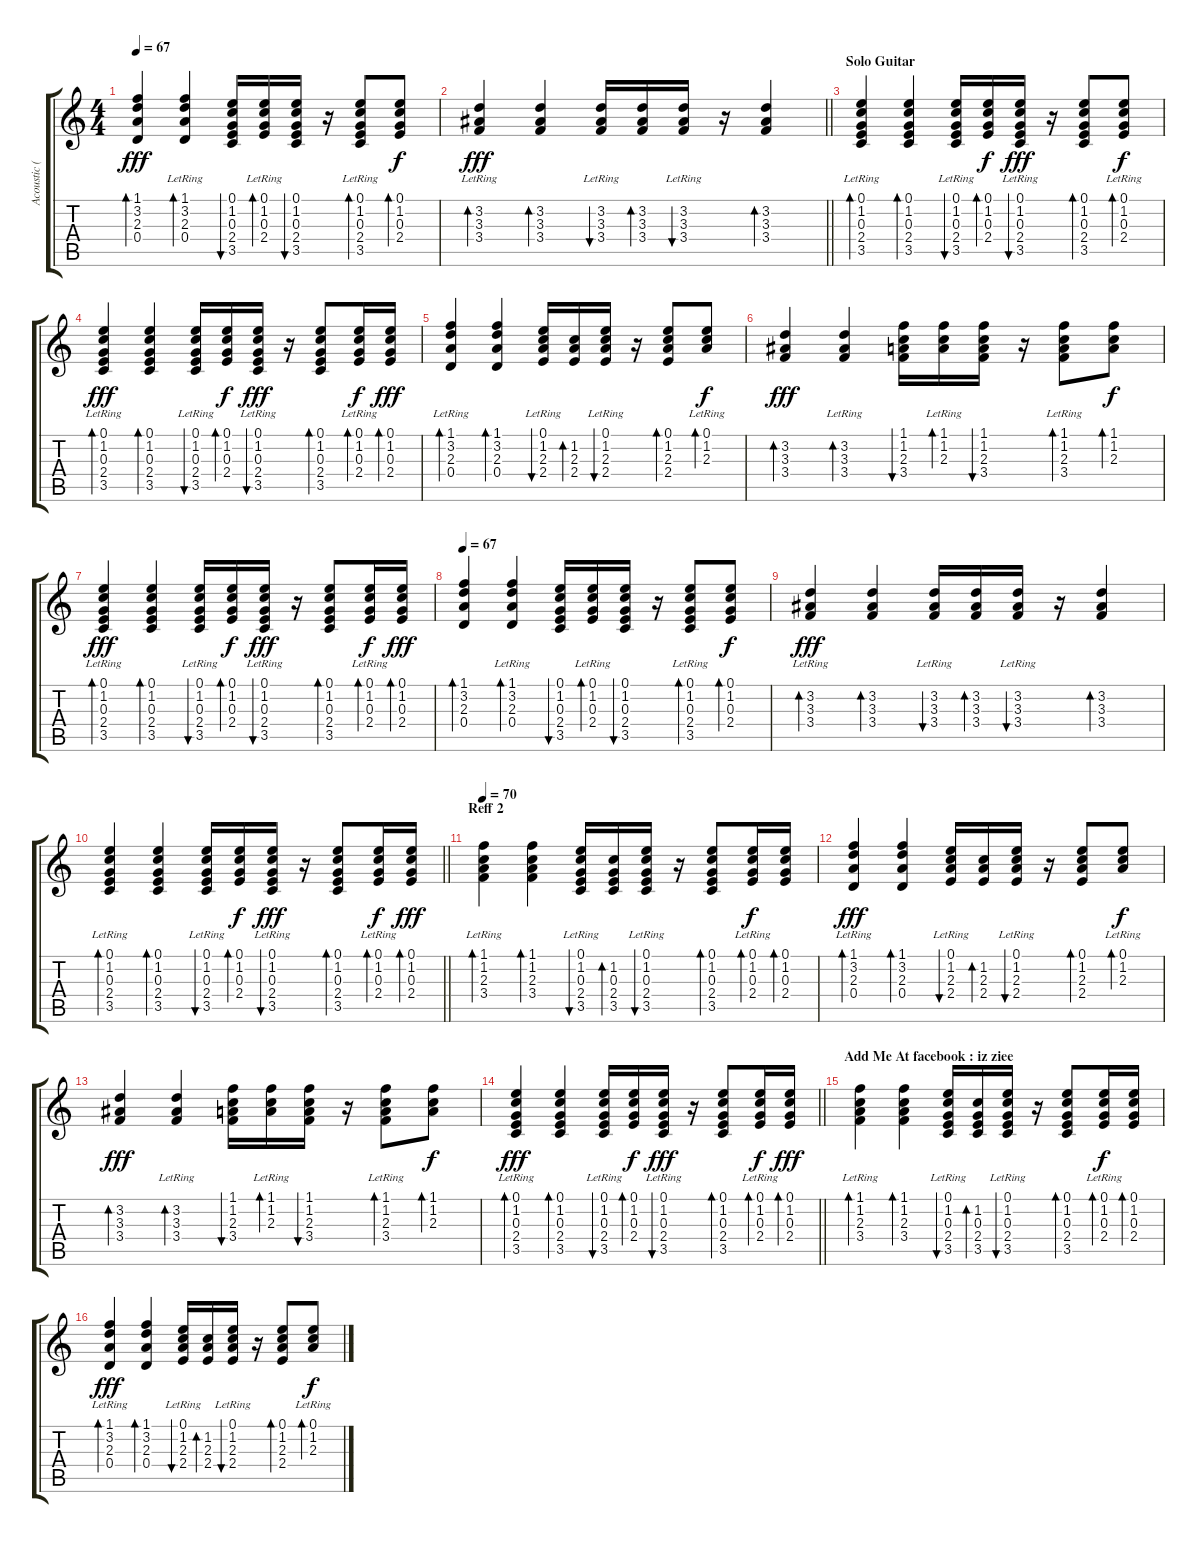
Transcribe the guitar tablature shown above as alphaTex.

\track ("Acoustic (Gabby)" "Acoustic (") {instrument acousticguitarsteel}
\staff {score tabs}
\tuning (E4 B3 G3 D3 A2 E2) {hide}
\ts (4 4)
\tempo 67
\clef g2
\ks c
(1.1 3.2 2.3 0.4).4{bd 30 dy fff} (1.1 3.2 2.3 0.4{lr}).4{bd 30} (0.1 1.2 0.3 2.4 3.5).16{bu 30} (0.1 1.2 0.3 2.4{lr}).16{bd 30} (0.1 1.2 0.3 2.4 3.5).16{bu 30} r.16 (0.1 1.2 0.3 2.4{lr} 3.5).8{bd 30} (0.1 1.2 0.3 2.4).8{bd 30 dy f} |
\barLineRight lightlight
(3.2 3.3 3.4{lr}).4{bd 30 dy fff} (3.2 3.3 3.4).4{bd 30} (3.2 3.3 3.4{lr}).16{bu 30} (3.2 3.3 3.4).16{bd 30} (3.2 3.3 3.4{lr}).16{bu 30} r.16 (3.2 3.3 3.4).4{bd 30} |
\section ("" "Solo Guitar")
(0.1 1.2 0.3 2.4{lr} 3.5).4{bd 30} (0.1 1.2 0.3 2.4 3.5).4{bd 30} (0.1 1.2 0.3 2.4{lr} 3.5).16{bu 30} (0.1 1.2 0.3 2.4).16{bd 30 dy f} (0.1 1.2 0.3 2.4{lr} 3.5).16{bu 30 dy fff} r.16 (0.1 1.2 0.3 2.4 3.5).8{bd 30} (0.1 1.2 0.3 2.4{lr}).8{bd 30 dy f} |
(0.1 1.2 0.3 2.4{lr} 3.5).4{bd 30 dy fff} (0.1 1.2 0.3 2.4 3.5).4{bd 30} (0.1 1.2 0.3 2.4{lr} 3.5).16{bu 30} (0.1 1.2 0.3 2.4).16{bd 30 dy f} (0.1 1.2 0.3 2.4{lr} 3.5).16{bu 30 dy fff} r.16 (0.1 1.2 0.3 2.4 3.5).8{bd 30} (0.1 1.2 0.3 2.4{lr}).16{bd 30 dy f} (0.1 1.2 0.3 2.4).16{bd 30 dy fff} |
(1.1 3.2 2.3{lr} 0.4).4{bd 30} (1.1 3.2 2.3 0.4).4{bd 30} (0.1 1.2 2.3{lr} 2.4).16{bu 30} (1.2 2.3 2.4).16{bd 30} (0.1 1.2 2.3{lr} 2.4).16{bu 30} r.16 (0.1 1.2 2.3 2.4).8{bd 30} (0.1 1.2 2.3{lr}).8{bd 30 dy f} |
(3.2 3.3 3.4).4{bd 30 dy fff} (3.2 3.3{lr} 3.4).4{bd 30} (1.1 1.2 2.3 3.4).16{bu 30} (1.1 1.2 2.3{lr}).16{bd 30} (1.1 1.2 2.3 3.4).16{bu 30} r.16 (1.1 1.2 2.3{lr} 3.4).8{bd 30} (1.1 1.2 2.3).8{bd 30 dy f} |
(0.1 1.2 0.3 2.4{lr} 3.5).4{bd 30 dy fff} (0.1 1.2 0.3 2.4 3.5).4{bd 30} (0.1 1.2 0.3 2.4{lr} 3.5).16{bu 30} (0.1 1.2 0.3 2.4).16{bd 30 dy f} (0.1 1.2 0.3 2.4{lr} 3.5).16{bu 30 dy fff} r.16 (0.1 1.2 0.3 2.4 3.5).8{bd 30} (0.1 1.2 0.3 2.4{lr}).16{bd 30 dy f} (0.1 1.2 0.3 2.4).16{bd 30 dy fff} |
\tempo 67
(1.1 3.2 2.3 0.4).4{bd 30} (1.1 3.2 2.3 0.4{lr}).4{bd 30} (0.1 1.2 0.3 2.4 3.5).16{bu 30} (0.1 1.2 0.3 2.4{lr}).16{bd 30} (0.1 1.2 0.3 2.4 3.5).16{bu 30} r.16 (0.1 1.2 0.3 2.4{lr} 3.5).8{bd 30} (0.1 1.2 0.3 2.4).8{bd 30 dy f} |
(3.2 3.3 3.4{lr}).4{bd 30 dy fff} (3.2 3.3 3.4).4{bd 30} (3.2 3.3 3.4{lr}).16{bu 30} (3.2 3.3 3.4).16{bd 30} (3.2 3.3 3.4{lr}).16{bu 30} r.16 (3.2 3.3 3.4).4{bd 30} |
\barLineRight lightlight
(0.1 1.2 0.3 2.4{lr} 3.5).4{bd 30} (0.1 1.2 0.3 2.4 3.5).4{bd 30} (0.1 1.2 0.3 2.4{lr} 3.5).16{bu 30} (0.1 1.2 0.3 2.4).16{bd 30 dy f} (0.1 1.2 0.3 2.4{lr} 3.5).16{bu 30 dy fff} r.16 (0.1 1.2 0.3 2.4 3.5).8{bd 30} (0.1 1.2 0.3 2.4{lr}).16{bd 30 dy f} (0.1 1.2 0.3 2.4).16{bd 30 dy fff} |
\section ("" "Reff 2")
\tempo 70
(1.1 1.2{lr} 2.3 3.4).4{bd 30} (1.1 1.2 2.3 3.4).4{bd 30} (0.1 1.2{lr} 0.3 2.4 3.5).16{bu 30} (1.2 0.3 2.4 3.5).16{bd 30} (0.1 1.2{lr} 0.3 2.4 3.5).16{bu 30} r.16 (0.1 1.2 0.3 2.4 3.5).8{bd 30} (0.1 1.2 0.3 2.4{lr}).16{bd 30 dy f} (0.1 1.2 0.3 2.4).16{bd 30} |
(1.1 3.2 2.3{lr} 0.4).4{bd 30 dy fff} (1.1 3.2 2.3 0.4).4{bd 30} (0.1 1.2 2.3{lr} 2.4).16{bu 30} (1.2 2.3 2.4).16{bd 30} (0.1 1.2 2.3{lr} 2.4).16{bu 30} r.16 (0.1 1.2 2.3 2.4).8{bd 30} (0.1 1.2 2.3{lr}).8{bd 30 dy f} |
(3.2 3.3 3.4).4{bd 30 dy fff} (3.2 3.3{lr} 3.4).4{bd 30} (1.1 1.2 2.3 3.4).16{bu 30} (1.1 1.2 2.3{lr}).16{bd 30} (1.1 1.2 2.3 3.4).16{bu 30} r.16 (1.1 1.2 2.3{lr} 3.4).8{bd 30} (1.1 1.2 2.3).8{bd 30 dy f} |
\barLineRight lightlight
(0.1 1.2 0.3 2.4{lr} 3.5).4{bd 30 dy fff} (0.1 1.2 0.3 2.4 3.5).4{bd 30} (0.1 1.2 0.3 2.4{lr} 3.5).16{bu 30} (0.1 1.2 0.3 2.4).16{bd 30 dy f} (0.1 1.2 0.3 2.4{lr} 3.5).16{bu 30 dy fff} r.16 (0.1 1.2 0.3 2.4 3.5).8{bd 30} (0.1 1.2 0.3 2.4{lr}).16{bd 30 dy f} (0.1 1.2 0.3 2.4).16{bd 30 dy fff} |
\section ("" "Add Me At facebook : iz ziee")
(1.1 1.2{lr} 2.3 3.4).4{bd 30} (1.1 1.2 2.3 3.4).4{bd 30} (0.1 1.2{lr} 0.3 2.4 3.5).16{bu 30} (1.2 0.3 2.4 3.5).16{bd 30} (0.1 1.2{lr} 0.3 2.4 3.5).16{bu 30} r.16 (0.1 1.2 0.3 2.4 3.5).8{bd 30} (0.1 1.2 0.3 2.4{lr}).16{bd 30 dy f} (0.1 1.2 0.3 2.4).16{bd 30} |
(1.1 3.2 2.3{lr} 0.4).4{bd 30 dy fff} (1.1 3.2 2.3 0.4).4{bd 30} (0.1 1.2 2.3{lr} 2.4).16{bu 30} (1.2 2.3 2.4).16{bd 30} (0.1 1.2 2.3{lr} 2.4).16{bu 30} r.16 (0.1 1.2 2.3 2.4).8{bd 30} (0.1 1.2 2.3{lr}).8{bd 30 dy f}
